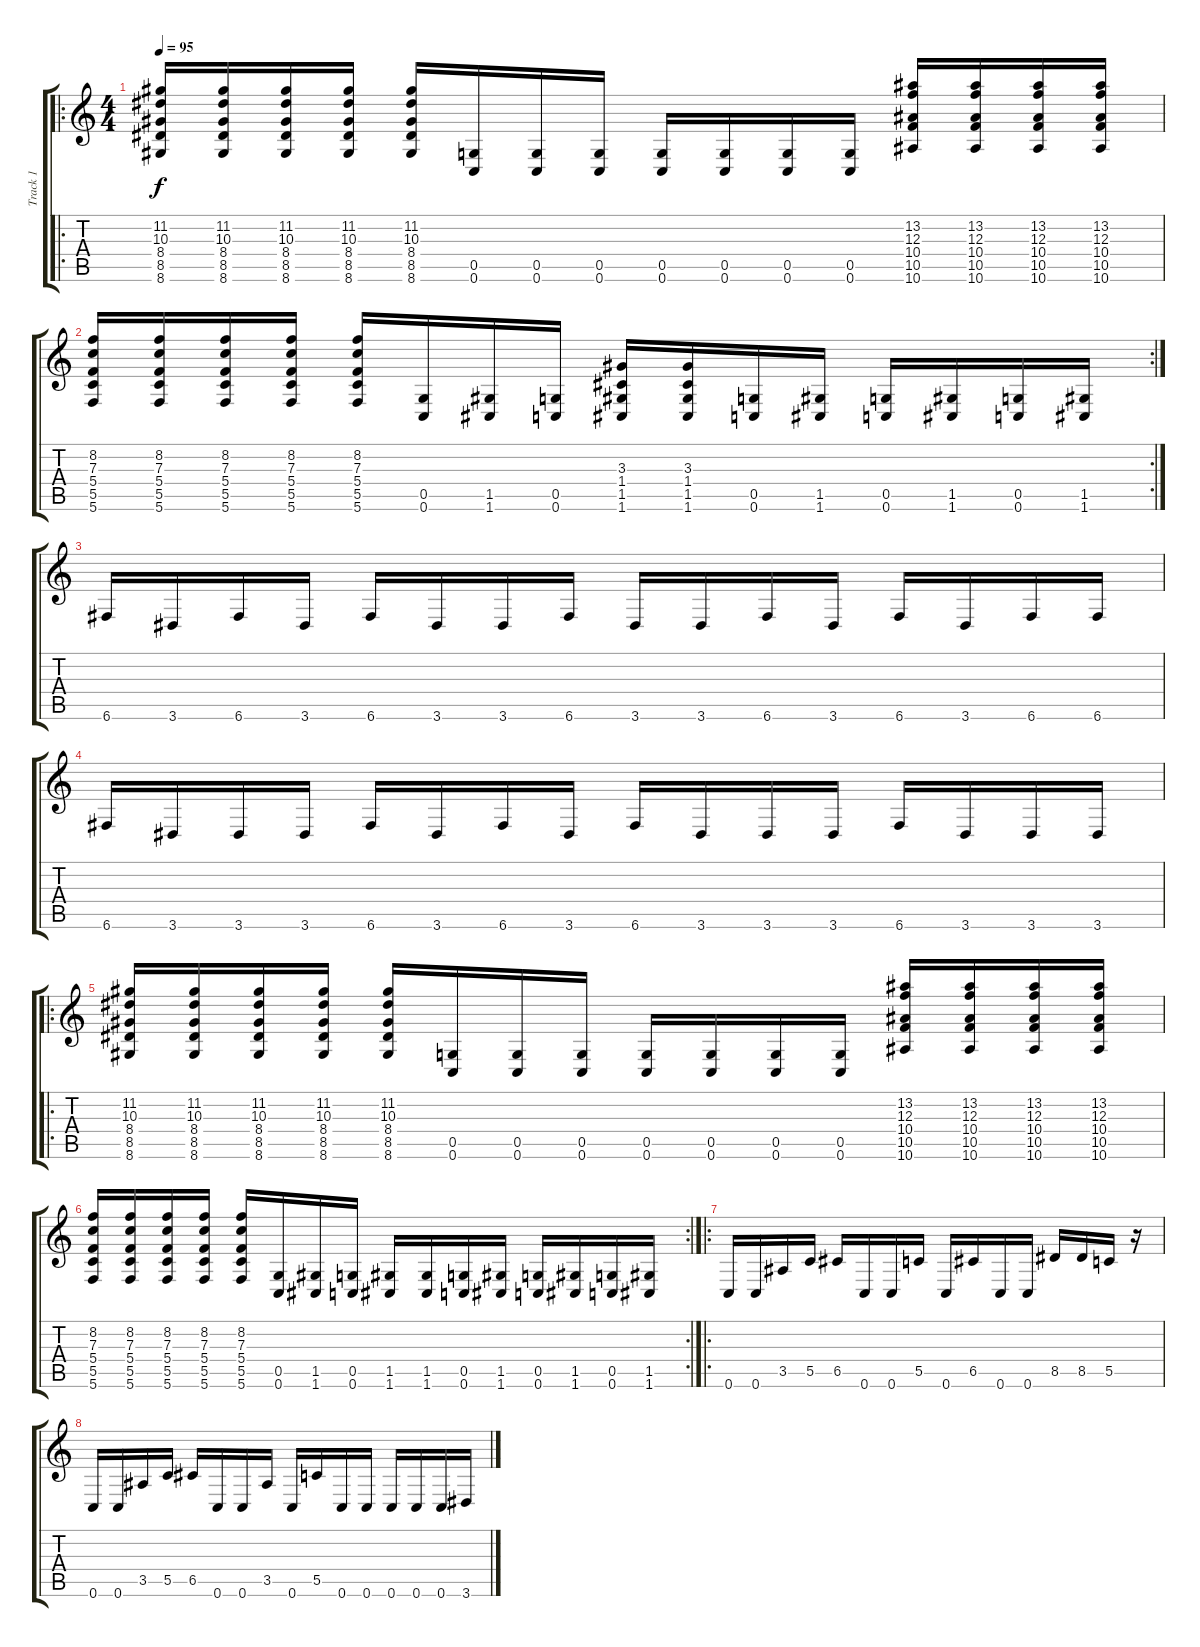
\track ("Track 1" "Track 1") {instrument distortionguitar}
\staff {score tabs}
\tuning (D4 A3 F3 C3 G2 C2) {hide}
\ro
\ts (4 4)
\tempo 95
\clef g2
\ks c
(11.2 10.3 8.4 8.5 8.6).16{dy f} (11.2 10.3 8.4 8.5 8.6).16 (11.2 10.3 8.4 8.5 8.6).16 (11.2 10.3 8.4 8.5 8.6).16 (11.2 10.3 8.4 8.5 8.6).16 (0.5 0.6).16 (0.5 0.6).16 (0.5 0.6).16 (0.5 0.6).16 (0.5 0.6).16 (0.5 0.6).16 (0.5 0.6).16 (13.2 12.3 10.4 10.5 10.6).16 (13.2 12.3 10.4 10.5 10.6).16 (13.2 12.3 10.4 10.5 10.6).16 (13.2 12.3 10.4 10.5 10.6).16 |
\rc 2
(8.2 7.3 5.4 5.5 5.6).16 (8.2 7.3 5.4 5.5 5.6).16 (8.2 7.3 5.4 5.5 5.6).16 (8.2 7.3 5.4 5.5 5.6).16 (8.2 7.3 5.4 5.5 5.6).16 (0.5 0.6).16 (1.5 1.6).16 (0.5 0.6).16 (3.3 1.4 1.5 1.6).16 (3.3 1.4 1.5 1.6).16 (0.5 0.6).16 (1.5 1.6).16 (0.5 0.6).16 (1.5 1.6).16 (0.5 0.6).16 (1.5 1.6).16 |
6.6.16 3.6.16 6.6.16 3.6.16 6.6.16 3.6.16 3.6.16 6.6.16 3.6.16 3.6.16 6.6.16 3.6.16 6.6.16 3.6.16 6.6.16 6.6.16 |
6.6.16 3.6.16 3.6.16 3.6.16 6.6.16 3.6.16 6.6.16 3.6.16 6.6.16 3.6.16 3.6.16 3.6.16 6.6.16 3.6.16 3.6.16 3.6.16 |
\ro
(11.2 10.3 8.4 8.5 8.6).16 (11.2 10.3 8.4 8.5 8.6).16 (11.2 10.3 8.4 8.5 8.6).16 (11.2 10.3 8.4 8.5 8.6).16 (11.2 10.3 8.4 8.5 8.6).16 (0.5 0.6).16 (0.5 0.6).16 (0.5 0.6).16 (0.5 0.6).16 (0.5 0.6).16 (0.5 0.6).16 (0.5 0.6).16 (13.2 12.3 10.4 10.5 10.6).16 (13.2 12.3 10.4 10.5 10.6).16 (13.2 12.3 10.4 10.5 10.6).16 (13.2 12.3 10.4 10.5 10.6).16 |
\rc 2
(8.2 7.3 5.4 5.5 5.6).16 (8.2 7.3 5.4 5.5 5.6).16 (8.2 7.3 5.4 5.5 5.6).16 (8.2 7.3 5.4 5.5 5.6).16 (8.2 7.3 5.4 5.5 5.6).16 (0.5 0.6).16 (1.5 1.6).16 (0.5 0.6).16 (1.5 1.6).16 (1.5 1.6).16 (0.5 0.6).16 (1.5 1.6).16 (0.5 0.6).16 (1.5 1.6).16 (0.5 0.6).16 (1.5 1.6).16 |
\ro
0.6.16 0.6.16 3.5.16 5.5.16 6.5.16 0.6.16 0.6.16 5.5.16 0.6.16 6.5.16 0.6.16 0.6.16 8.5.16 8.5.16 5.5.16 r.16 |
0.6.16 0.6.16 3.5.16 5.5.16 6.5.16 0.6.16 0.6.16 3.5.16 0.6.16 5.5.16 0.6.16 0.6.16 0.6.16 0.6.16 0.6.16 3.6.16
